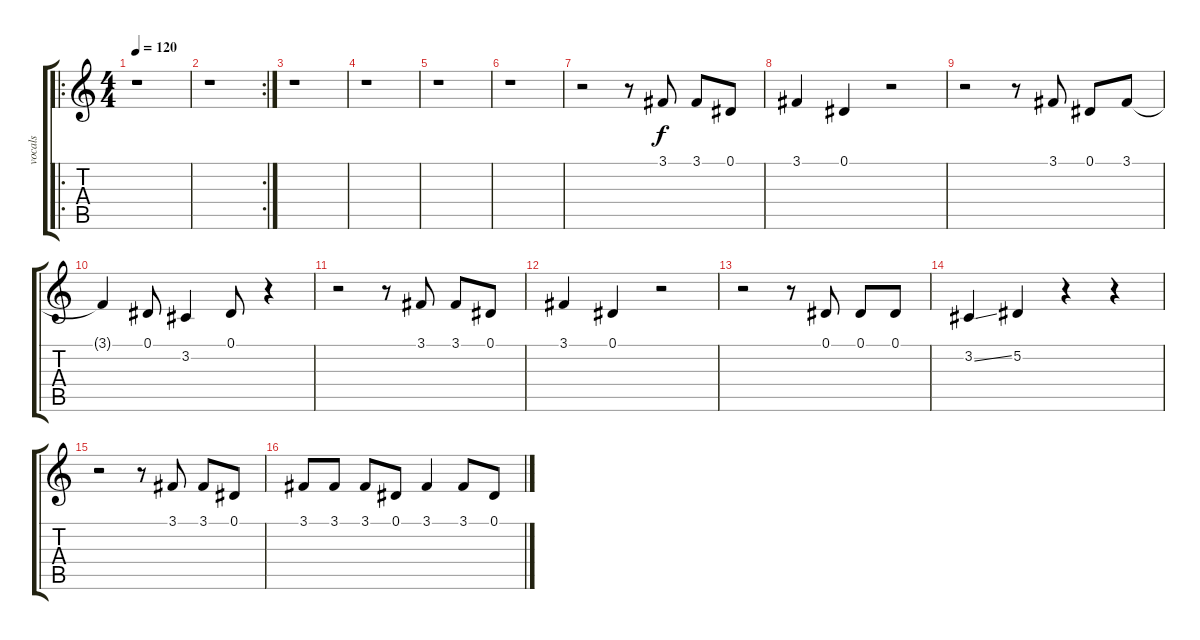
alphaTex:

\track ("vocals" "vocals") {instrument englishhorn}
\staff {score tabs}
\tuning (Eb4 Bb3 Gb3 Db3 Ab2 Eb2) {hide}
\ro
\ts (4 4)
\tempo 120
\clef g2
\ks c
r.1{dy f} |
\rc 2
r.1 |
r.1 |
r.1 |
r.1 |
r.1 |
r.2 r.8 3.1.8 3.1.8 0.1.8 |
3.1.4 0.1.4 r.2 |
r.2 r.8 3.1.8 0.1.8 3.1.8 |
3.1{t}.4 0.1.8 3.2.4 0.1.8 r.4 |
r.2 r.8 3.1.8 3.1.8 0.1.8 |
3.1.4 0.1.4 r.2 |
r.2 r.8 0.1.8 0.1.8 0.1.8 |
3.2{ss}.4 5.2.4 r.4 r.4 |
r.2 r.8 3.1.8 3.1.8 0.1.8 |
3.1.8 3.1.8 3.1.8 0.1.8 3.1.4 3.1.8 0.1.8
